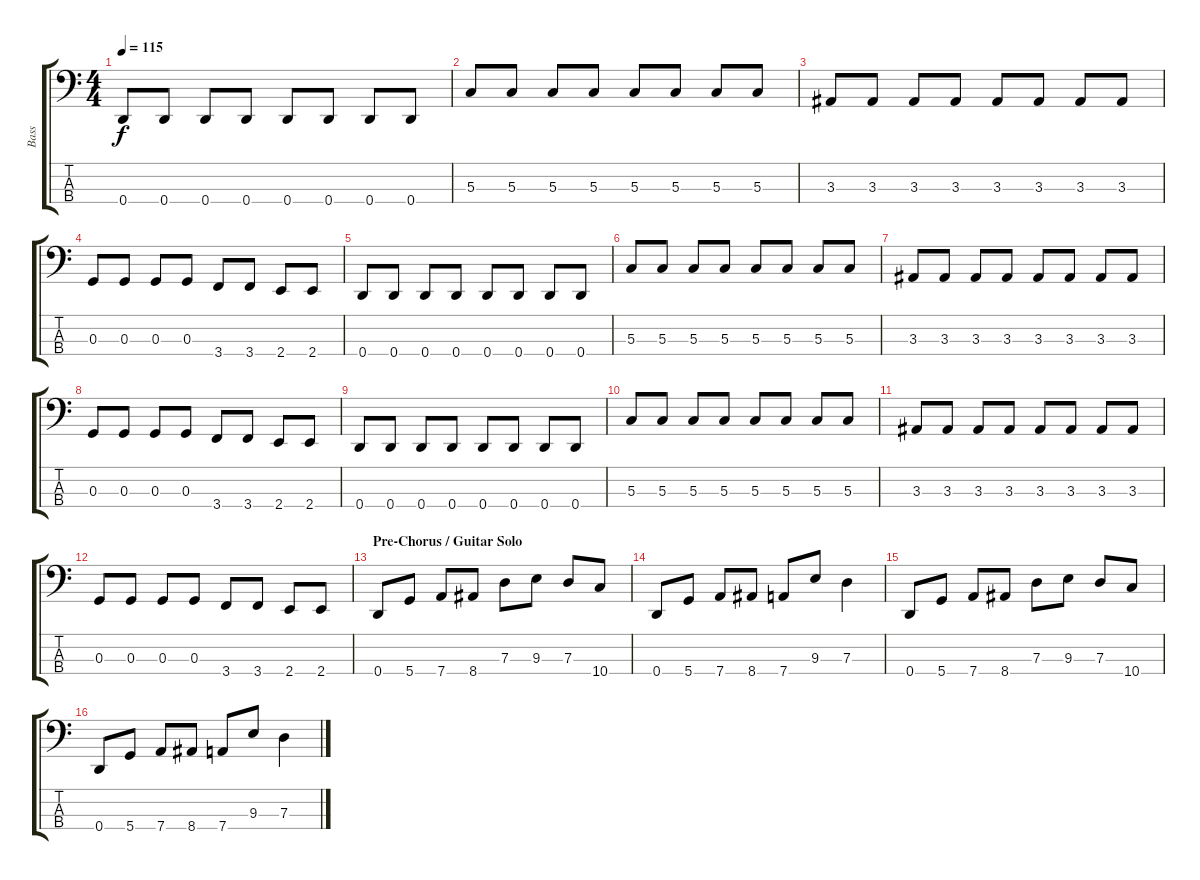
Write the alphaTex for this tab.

\track ("Bass" "Bass") {instrument electricbasspick}
\staff {score tabs}
\tuning (F2 C2 G1 D1) {hide}
\ts (4 4)
\tempo 115
\clef f4
\ks c
0.4.8{dy f} 0.4.8 0.4.8 0.4.8 0.4.8 0.4.8 0.4.8 0.4.8 |
5.3.8 5.3.8 5.3.8 5.3.8 5.3.8 5.3.8 5.3.8 5.3.8 |
3.3.8 3.3.8 3.3.8 3.3.8 3.3.8 3.3.8 3.3.8 3.3.8 |
0.3.8 0.3.8 0.3.8 0.3.8 3.4.8 3.4.8 2.4.8 2.4.8 |
0.4.8 0.4.8 0.4.8 0.4.8 0.4.8 0.4.8 0.4.8 0.4.8 |
5.3.8 5.3.8 5.3.8 5.3.8 5.3.8 5.3.8 5.3.8 5.3.8 |
3.3.8 3.3.8 3.3.8 3.3.8 3.3.8 3.3.8 3.3.8 3.3.8 |
0.3.8 0.3.8 0.3.8 0.3.8 3.4.8 3.4.8 2.4.8 2.4.8 |
0.4.8 0.4.8 0.4.8 0.4.8 0.4.8 0.4.8 0.4.8 0.4.8 |
5.3.8 5.3.8 5.3.8 5.3.8 5.3.8 5.3.8 5.3.8 5.3.8 |
3.3.8 3.3.8 3.3.8 3.3.8 3.3.8 3.3.8 3.3.8 3.3.8 |
0.3.8 0.3.8 0.3.8 0.3.8 3.4.8 3.4.8 2.4.8 2.4.8 |
\section ("" "Pre-Chorus / Guitar Solo")
0.4.8 5.4.8 7.4.8 8.4.8 7.3.8 9.3.8 7.3.8 10.4.8 |
0.4.8 5.4.8 7.4.8 8.4.8 7.4.8 9.3.8 7.3.4 |
0.4.8 5.4.8 7.4.8 8.4.8 7.3.8 9.3.8 7.3.8 10.4.8 |
0.4.8 5.4.8 7.4.8 8.4.8 7.4.8 9.3.8 7.3.4
